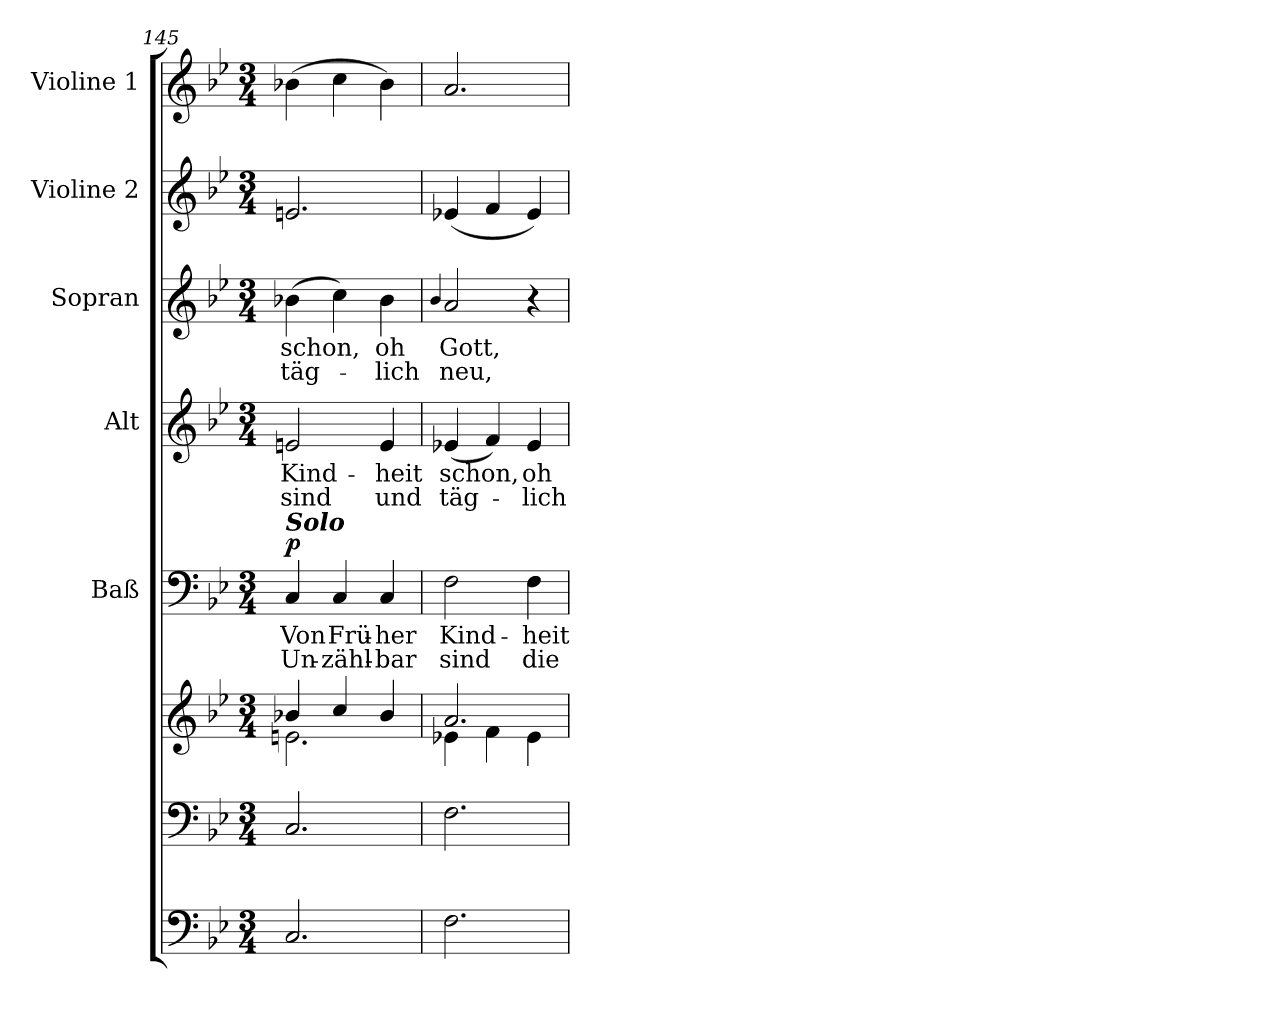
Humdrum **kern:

**kern	**kern	**kern	**kern	**text	**text	**dynam	**kern	**text	**text	**kern	**text	**text	**kern	**kern
*part7	*part6	*part6	*part5	*part5	*part5	*part5	*part4	*part4	*part4	*part3	*part3	*part3	*part2	*part1
*staff8	*staff7	*staff6	*staff5	*staff5	*staff5	*staff5	*staff4	*staff4	*staff4	*staff3	*staff3	*staff3	*staff2	*staff1
*	*	*	*I"Baß	*	*	*	*I"Alt	*	*	*I"Sopran	*	*	*I"Violine 2	*I"Violine 1
*	*	*	*	*	*	*	*	*	*	*	*	*	*I'Vln	*I'Vln
*clefF4	*clefF4	*clefG2	*clefF4	*	*	*	*clefG2	*	*	*clefG2	*	*	*clefG2	*clefG2
*ITrd7c12	*	*	*	*	*	*	*	*	*	*	*	*	*	*
*k[b-e-]	*k[b-e-]	*k[b-e-]	*k[b-e-]	*	*	*	*k[b-e-]	*	*	*k[b-e-]	*	*	*k[b-e-]	*k[b-e-]
*B-:	*B-:	*B-:	*B-:	*	*	*	*B-:	*	*	*B-:	*	*	*B-:	*B-:
*M3/4	*M3/4	*M3/4	*M3/4	*	*	*	*M3/4	*	*	*M3/4	*	*	*M3/4	*M3/4
=145	=145	=145	=145	=145	=145	=145	=145	=145	=145	=145	=145	=145	=145	=145
*	*	*^	*	*	*	*	*	*	*	*	*	*	*	*
!	!	!	!	!LO:TX:a:Bi:t=Solo	!	!	!	!	!	!	!	!	!	!	!
!	!	!	!	!	!LO:LY:b	!LO:LY:b	!LO:DY:a	!	!LO:LY:b	!LO:LY:b	!	!LO:LY:b	!LO:LY:b	!	!
2.CC/	2.C/	4b-X/	2.en\	4C/	Von	Un-	p	2en/	Kind-	sind	(>4b-X\	schon,	täg-	2.en/	(>4b-X\
!	!	!	!	!	!LO:LY:b	!LO:LY:b	!	!	!	!	!	!	!	!	!
.	.	4cc/	.	4C/	Frü-	-zähl-	.	.	.	.	4cc\)	.	.	.	4cc\
!	!	!	!	!	!LO:LY:b	!LO:LY:b	!	!	!LO:LY:b	!LO:LY:b	!	!LO:LY:b	!LO:LY:b	!	!
.	.	4b-/	.	4C/	-her	-bar	.	4e/	-heit	und	4b-\	oh	-lich	.	4b-\)
=146	=146	=146	=146	=146	=146	=146	=146	=146	=146	=146	=146	=146	=146	=146	=146
.	.	.	.	.	.	.	.	.	.	.	4qqb-/	.	.	.	.
!	!	!	!	!	!LO:LY:b	!LO:LY:b	!	!	!LO:LY:b	!LO:LY:b	!	!LO:LY:b	!LO:LY:b	!	!
2.FF\	2.F\	2.a/	4e-X\	2F\	Kind-	sind	.	(<4e-X/	schon,	täg-	2a/	Gott,	neu,	(<4e-X/	2.a/
.	.	.	4f\	.	.	.	.	4f/)	.	.	.	.	.	4f/	.
!	!	!	!	!	!LO:LY:b	!LO:LY:b	!	!	!LO:LY:b	!LO:LY:b	!	!	!	!	!
.	.	.	4e-\	4F\	-heit	die	.	4e-/	oh	-lich	4r	.	.	4e-/)	.
*	*	*v	*v	*	*	*	*	*	*	*	*	*	*	*	*
=	=	=	=	=	=	=	=	=	=	=	=	=	=	=
*-	*-	*-	*-	*-	*-	*-	*-	*-	*-	*-	*-	*-	*-	*-
